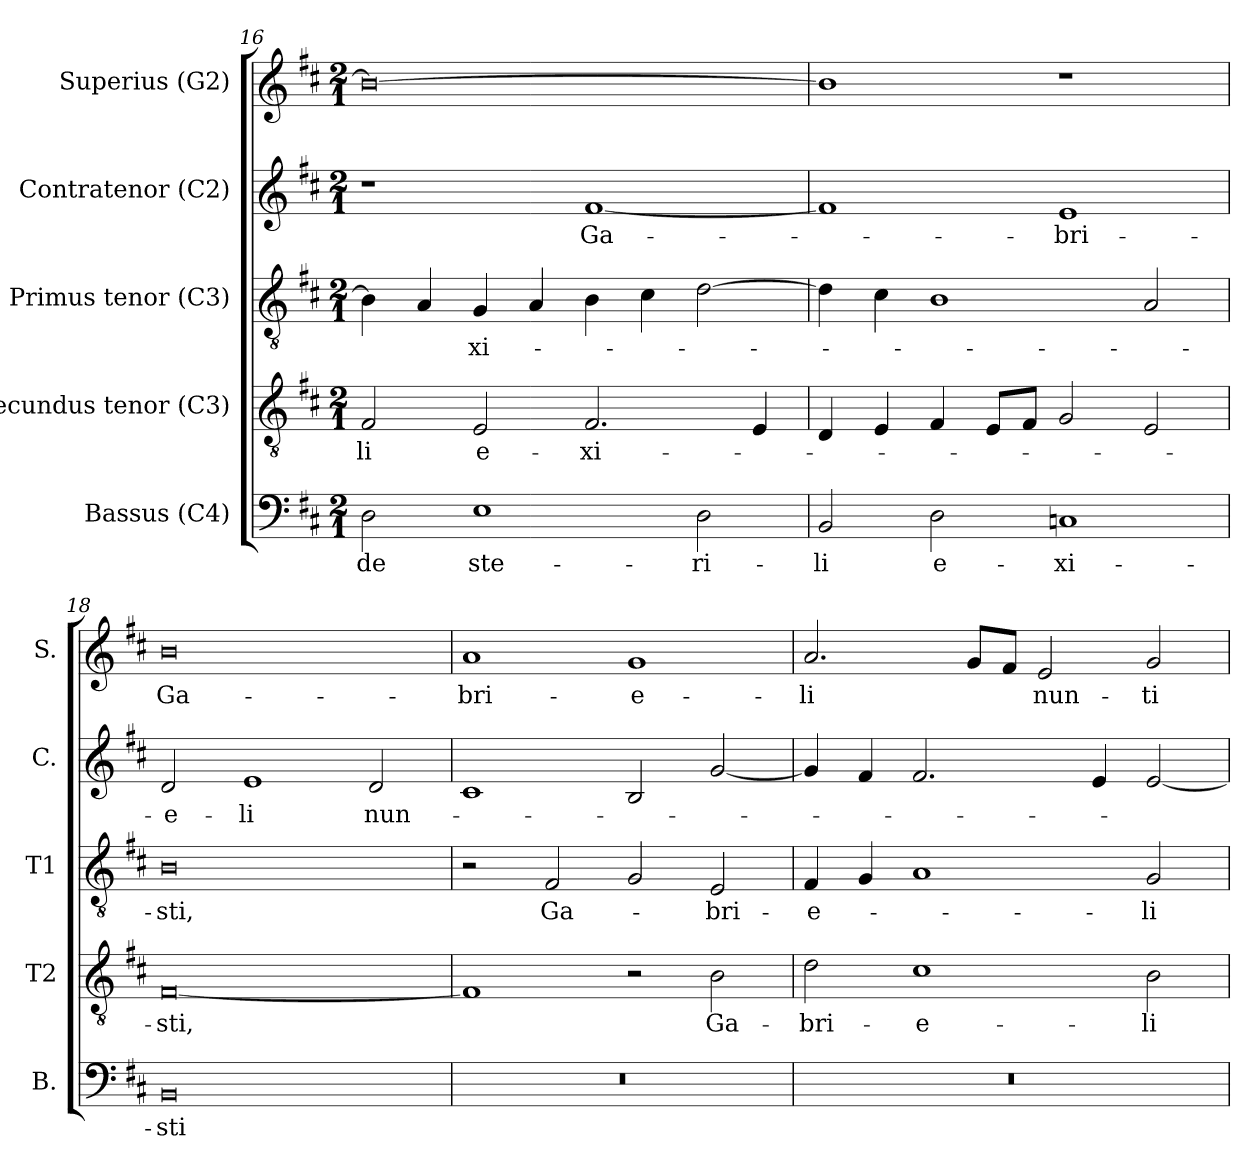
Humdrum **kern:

**kern	**text	**kern	**text	**kern	**text	**kern	**text	**kern	**text
*part5	*part5	*part4	*part4	*part3	*part3	*part2	*part2	*part1	*part1
*staff5	*staff5	*staff4	*staff4	*staff3	*staff3	*staff2	*staff2	*staff1	*staff1
*I"Bassus (C4)	*	*I"Secundus tenor (C3)	*	*I"Primus tenor (C3)	*	*I"Contratenor (C2)	*	*I"Superius (G2)	*
*I'B.	*	*I'T2	*	*I'T1	*	*I'C.	*	*I'S.	*
*clefF4	*	*clefGv2	*	*clefGv2	*	*clefG2	*	*clefG2	*
*	*	*ITrd7c12	*	*ITrd7c12	*	*	*	*	*
*k[f#c#]	*	*k[f#c#]	*	*k[f#c#]	*	*k[f#c#]	*	*k[f#c#]	*
*D:	*	*D:	*	*D:	*	*D:	*	*D:	*
*M2/1	*	*M2/1	*	*M2/1	*	*M2/1	*	*M2/1	*
=16	=16	=16	=16	=16	=16	=16	=16	=16	=16
!	!LO:LY:b:color=#000000	!	!	!	!	!	!	!	!
!	!	!	!LO:LY:b:color=#000000	!	!	!	!	!	!
2Di\	de	2FF#i/	-li	4BBi\]	.	1r	.	0bi_	.
.	.	.	.	4AAi/	.	.	.	.	.
!	!LO:LY:b:color=#000000	!	!	!	!	!	!	!	!
!	!	!	!LO:LY:b:color=#000000	!	!	!	!	!	!
!	!	!	!	!	!LO:LY:b:color=#000000	!	!	!	!
1Ei	ste-	2EEi/	e-	4GGi/	-xi-	.	.	.	.
.	.	.	.	4AAi/	.	.	.	.	.
!	!	!	!LO:LY:b:color=#000000	!	!	!	!	!	!
!	!	!	!	!	!	!	!LO:LY:b:color=#000000	!	!
.	.	2.FF#i/	-xi-	4BBi\	.	[1f#i	Ga-	.	.
.	.	.	.	4C#i\	.	.	.	.	.
!	!LO:LY:b:color=#000000	!	!	!	!	!	!	!	!
2Di\	-ri-	.	.	[2Di\	.	.	.	.	.
.	.	4EEi/	.	.	.	.	.	.	.
!!LO:LB:g=z
=17	=17	=17	=17	=17	=17	=17	=17	=17	=17
!	!LO:LY:b:color=#000000	!	!	!	!	!	!	!	!
2BBi/	-li	4DDi/	.	4Di\]	.	1f#i]	.	1bi]	.
.	.	4EEi/	.	4C#i\	.	.	.	.	.
!	!LO:LY:b:color=#000000	!	!	!	!	!	!	!	!
2Di\	e-	4FF#i/	.	1BBi	.	.	.	.	.
.	.	8EEi/L	.	.	.	.	.	.	.
.	.	8FF#i/J	.	.	.	.	.	.	.
!	!LO:LY:b:color=#000000	!	!	!	!	!	!	!	!
!	!	!	!	!	!	!	!LO:LY:b:color=#000000	!	!
1Cni	-xi-	2GGi/	.	.	.	1ei	-bri-	1r	.
.	.	2EEi/	.	2AAi/	.	.	.	.	.
=18	=18	=18	=18	=18	=18	=18	=18	=18	=18
!	!LO:LY:b:color=#000000	!	!	!	!	!	!	!	!
!	!	!	!LO:LY:b:color=#000000	!	!	!	!	!	!
!	!	!	!	!	!LO:LY:b:color=#000000	!	!	!	!
!	!	!	!	!	!	!	!LO:LY:b:color=#000000	!	!
!	!	!	!	!	!	!	!	!	!LO:LY:b:color=#000000
0BBi	-sti	[0FF#i	-sti,	0BBi	-sti,	2di/	-e-	0bi	Ga-
!	!	!	!	!	!	!	!LO:LY:b:color=#000000	!	!
.	.	.	.	.	.	1ei	-li	.	.
!	!	!	!	!	!	!	!LO:LY:b:color=#000000	!	!
.	.	.	.	.	.	2di/	nun-	.	.
=19	=19	=19	=19	=19	=19	=19	=19	=19	=19
!LO:N:vis=1	!	!	!	!	!	!	!	!	!
!	!	!	!	!	!	!	!	!	!LO:LY:b:color=#000000
0r	.	1FF#i]	.	2r	.	1c#i	.	1ai	-bri-
!	!	!	!	!	!LO:LY:b:color=#000000	!	!	!	!
.	.	.	.	2FF#i/	Ga-	.	.	.	.
!	!	!	!	!	!	!	!	!	!LO:LY:b:color=#000000
.	.	2r	.	2GGi/	.	2Bi/	.	1gi	-e-
!	!	!	!LO:LY:b:color=#000000	!	!	!	!	!	!
!	!	!	!	!	!LO:LY:b:color=#000000	!	!	!	!
.	.	2BBi\	Ga-	2EEi/	-bri-	[2gi/	.	.	.
=20	=20	=20	=20	=20	=20	=20	=20	=20	=20
!LO:N:vis=1	!	!	!	!	!	!	!	!	!
!	!	!	!LO:LY:b:color=#000000	!	!	!	!	!	!
!	!	!	!	!	!LO:LY:b:color=#000000	!	!	!	!
!	!	!	!	!	!	!	!	!	!LO:LY:b:color=#000000
0r	.	2Di\	-bri-	4FF#i/	-e-	4gi/]	.	2.ai/	-li
.	.	.	.	4GGi/	.	4f#i/	.	.	.
!	!	!	!LO:LY:b:color=#000000	!	!	!	!	!	!
.	.	1C#i	-e-	1AAi	.	2.f#i/	.	.	.
.	.	.	.	.	.	.	.	8gi/L	.
.	.	.	.	.	.	.	.	8f#i/J	.
!	!	!	!	!	!	!	!	!	!LO:LY:b:color=#000000
.	.	.	.	.	.	.	.	2ei/	nun-
.	.	.	.	.	.	4ei/	.	.	.
!	!	!	!LO:LY:b:color=#000000	!	!	!	!	!	!
!	!	!	!	!	!LO:LY:b:color=#000000	!	!	!	!
!	!	!	!	!	!	!	!	!	!LO:LY:b:color=#000000
.	.	2BBi\	-li	2GGi/	-li	[2ei/	.	2gi/	-ti-
=	=	=	=	=	=	=	=	=	=
*-	*-	*-	*-	*-	*-	*-	*-	*-	*-
